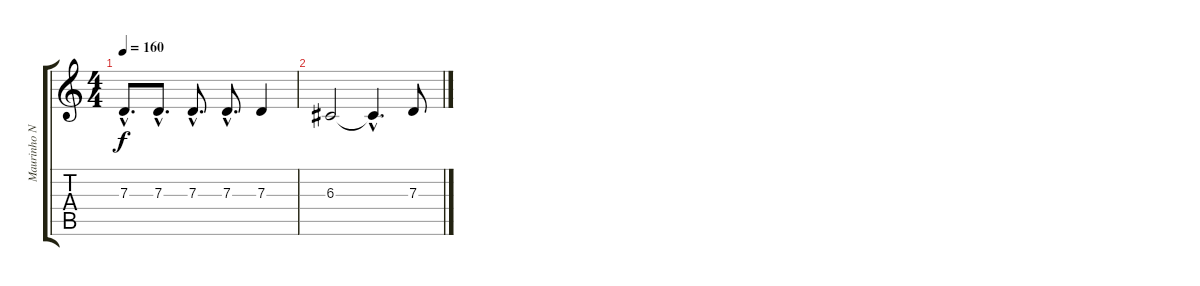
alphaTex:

\track ("Maurinho Nastácia" "Maurinho N") {instrument lead6voice}
\staff {score tabs}
\tuning (E4 B3 G3 D3 A2 E2) {hide}
\ts (4 4)
\tempo 160
\clef g2
\ks c
7.3{hac}.8{d dy f} 7.3{hac}.8{d} 7.3{hac}.8{d} 7.3{hac}.8{d} 7.3.4 |
6.3.2 6.3{hac t}.4{d} 7.3.8
